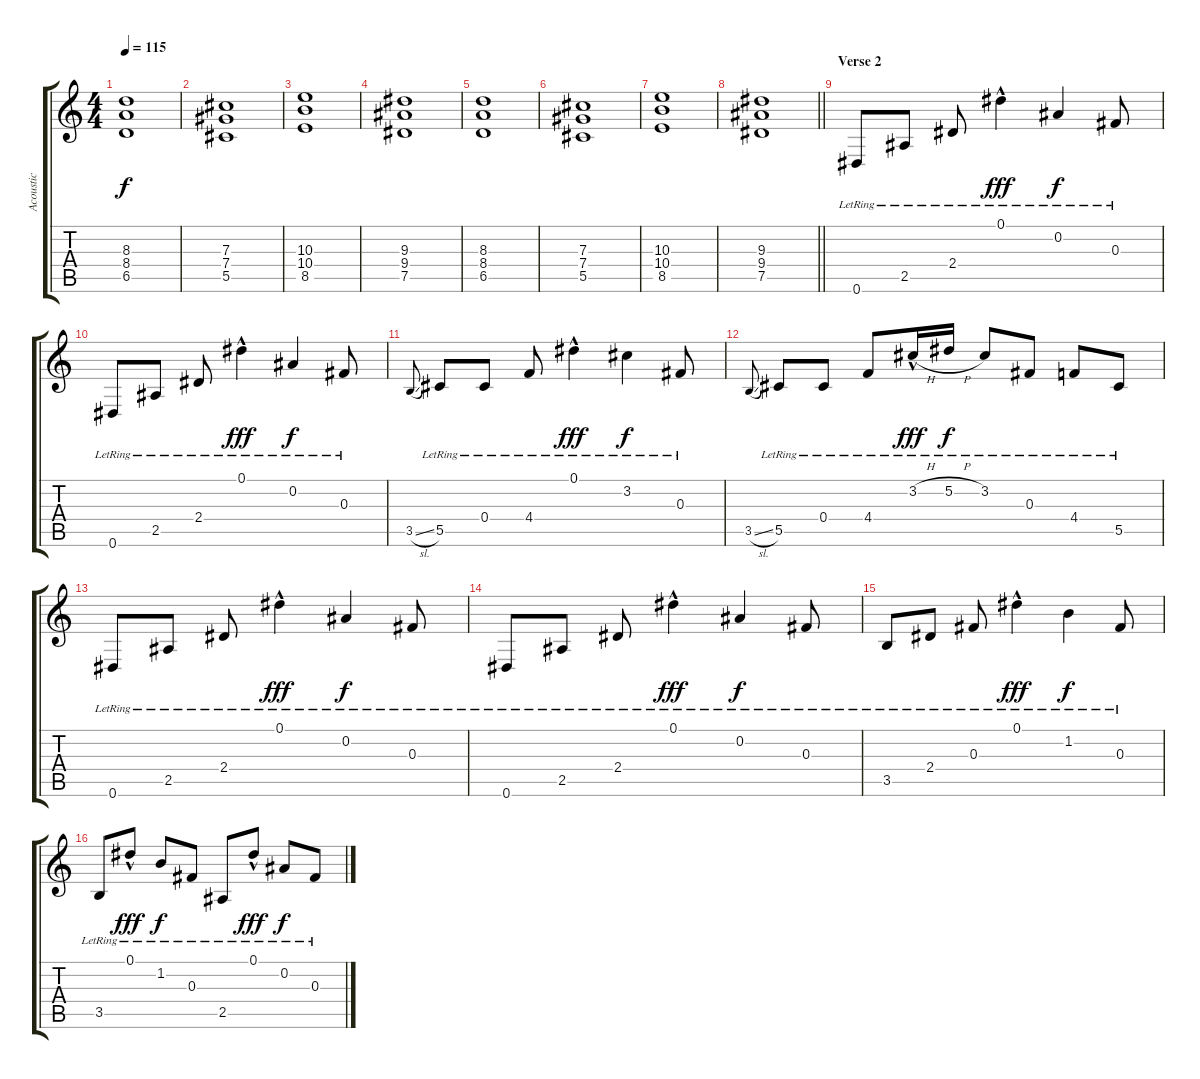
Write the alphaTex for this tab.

\track ("Acoustic" "Acoustic") {instrument acousticguitarsteel}
\staff {score tabs}
\tuning (Eb4 Bb3 Gb3 Db3 Ab2 Eb2) {hide}
\ts (4 4)
\tempo 115
\clef g2
\ks c
(8.3 8.4 6.5).1{dy f} |
(7.3 7.4 5.5).1 |
(10.3 10.4 8.5).1 |
(9.3 9.4 7.5).1 |
(8.3 8.4 6.5).1 |
(7.3 7.4 5.5).1 |
(10.3 10.4 8.5).1 |
\barLineRight lightlight
(9.3 9.4 7.5).1 |
\section ("" "Verse 2")
0.6{lr}.8 2.5{lr}.8 2.4{lr}.8 0.1{hac lr}.4{dy fff} 0.2{lr}.4{dy f} 0.3{lr}.8 |
0.6{lr}.8 2.5{lr}.8 2.4{lr}.8 0.1{hac lr}.4{dy fff} 0.2{lr}.4{dy f} 0.3{lr}.8 |
3.5{sl}.8{gr onbeat} 5.5{lr}.8 0.4{lr}.8 4.4{lr}.8 0.1{hac lr}.4{dy fff} 3.2{lr}.4{dy f} 0.3{lr}.8 |
3.5{sl}.8{gr onbeat} 5.5{lr}.8 0.4{lr}.8 4.4{lr}.8 3.2{h hac lr}.16{dy fff} 5.2{h lr}.16{dy f} 3.2{lr}.8 0.3{lr}.8 4.4{lr}.8 5.5{lr}.8 |
0.6{lr}.8 2.5{lr}.8 2.4{lr}.8 0.1{hac lr}.4{dy fff} 0.2{lr}.4{dy f} 0.3{lr}.8 |
0.6{lr}.8 2.5{lr}.8 2.4{lr}.8 0.1{hac lr}.4{dy fff} 0.2{lr}.4{dy f} 0.3{lr}.8 |
3.5{lr}.8 2.4{lr}.8 0.3{lr}.8 0.1{hac lr}.4{dy fff} 1.2{lr}.4{dy f} 0.3{lr}.8 |
3.5{lr}.8 0.1{hac lr}.8{dy fff} 1.2{lr}.8{dy f} 0.3{lr}.8 2.5{lr}.8 0.1{hac lr}.8{dy fff} 0.2{lr}.8{dy f} 0.3{lr}.8
